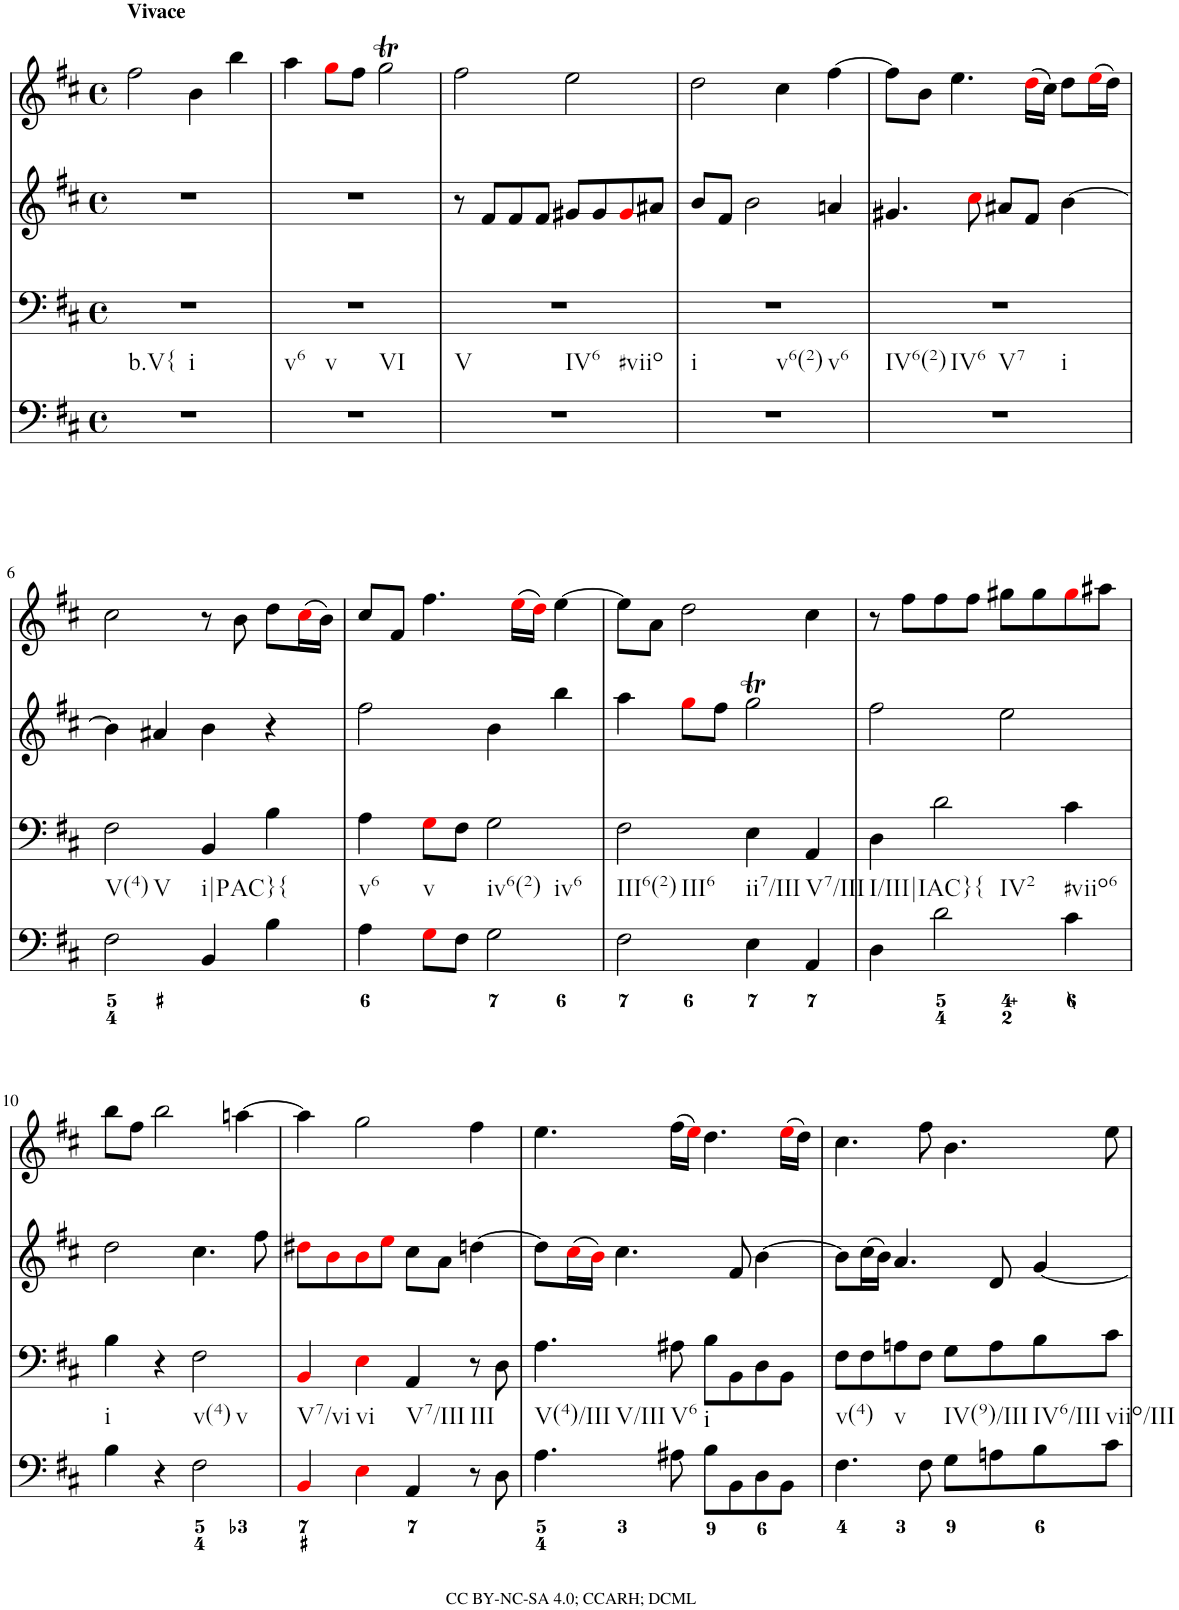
**kern	**kern	**kern	**kern
*part4	*part3	*part2	*part1
*staff4	*staff3	*staff2	*staff1
*I"Piano	*I"Piano	*I"Piano	*I"Piano
*I'Pno	*I'Pno	*I'Pno	*I'Pno
*clefF4	*clefF4	*clefG2	*clefG2
*k[f#c#]	*k[f#c#]	*k[f#c#]	*k[f#c#]
*b:	*b:	*b:	*b:
*M4/4	*M4/4	*M4/4	*M4/4
*met(c)	*met(c)	*met(c)	*met(c)
=1	=1	=1	=1
!	!	!	!LO:TX:a:B:t=Vivace
!	!LO:TX:b:t=b.V{	!	!
!	!LO:TX:b:t=i	!	!
1r	1r	1r	2ff#\
.	.	.	4b\
.	.	.	4bb\
=2	=2	=2	=2
!	!LO:TX:b:t=v6	!	!
!	!LO:TX:b:t=v	!	!
!	!LO:TX:b:t=VI	!	!
1r	1r	1r	4aa\
.	.	.	8ggi\L
.	.	.	8ff#\J
.	.	.	2ggT\
=3	=3	=3	=3
!	!LO:TX:b:t=V	!	!
!	!LO:TX:b:t=IV6	!	!
!	!LO:TX:b:t=#viio	!	!
1r	1r	8r	2ff#\
.	.	8f#/L	.
.	.	8f#/	.
.	.	8f#/J	.
.	.	8g#X/L	2ee\
.	.	8g#/	.
.	.	8g#i/	.
.	.	8a#X/J	.
=4	=4	=4	=4
!	!LO:TX:b:t=i	!	!
!	!LO:TX:b:t=v6(2)	!	!
!	!LO:TX:b:t=v6	!	!
1r	1r	8b/L	2dd\
.	.	8f#/J	.
.	.	2b\	.
.	.	.	4cc#\
.	.	4an/	[4ff#\
=5	=5	=5	=5
!	!LO:TX:b:t=IV6(2)	!	!
!	!LO:TX:b:t=IV6	!	!
!	!LO:TX:b:t=V7	!	!
!	!LO:TX:b:t=i	!	!
1r	1r	4.g#X/	8ff#\L]
.	.	.	8b\J
.	.	.	4.ee\
.	.	8cc#i\	.
.	.	8a#X/L	.
.	.	8f#/J	(16ddi\LL
.	.	.	16cc#\JJ)
.	.	[4b\	8dd\L
.	.	.	(16eei\L
.	.	.	16dd\JJ)
!!LO:LB:g=z
=6	=6	=6	=6
!	!LO:TX:b:t=V(4)	!	!
!	!LO:TX:b:t=V	!	!
2F#\	2F#\	4b\]	2cc#\
.	.	4a#X/	.
!	!LO:TX:b:t=i|PAC}{	!	!
4BB/	4BB/	4b\	8r
.	.	.	8b\
4B\	4B\	4r	8dd\L
.	.	.	(16cc#i\L
.	.	.	16b\JJ)
=7	=7	=7	=7
!	!LO:TX:b:t=v6	!	!
4A\	4A\	2ff#\	8cc#/L
.	.	.	8f#/J
!	!LO:TX:b:t=v	!	!
8Gi\L	8Gi\L	.	4.ff#\
8F#\J	8F#\J	.	.
!	!LO:TX:b:t=iv6(2)	!	!
!	!LO:TX:b:t=iv6	!	!
2G\	2G\	4b\	.
.	.	.	(16eei\LL
.	.	.	16ddi\JJ)
.	.	4bb\	[4ee\
=8	=8	=8	=8
!	!LO:TX:b:t=III6(2)	!	!
!	!LO:TX:b:t=III6	!	!
2F#\	2F#\	4aa\	8ee\L]
.	.	.	8a\J
.	.	8ggi\L	2dd\
.	.	8ff#\J	.
!	!LO:TX:b:t=ii7/III	!	!
4E\	4E\	2ggT\	.
!	!LO:TX:b:t=V7/III	!	!
4AA/	4AA/	.	4cc#\
=9	=9	=9	=9
!	!LO:TX:b:t=I/III|IAC}{	!	!
4D\	4D\	2ff#\	8r
.	.	.	8ff#\L
!	!LO:TX:b:t=IV2	!	!
2d\	2d\	.	8ff#\
.	.	.	8ff#\J
.	.	2ee\	8gg#X\L
.	.	.	8gg#\
!	!LO:TX:b:t=#viio6	!	!
4c#\	4c#\	.	8gg#i\
.	.	.	8aa#X\J
!!LO:LB:g=z
=10	=10	=10	=10
!	!LO:TX:b:t=i	!	!
4B\	4B\	2dd\	8bb\L
.	.	.	8ff#\J
4r	4r	.	2bb\
!	!LO:TX:b:t=v(4)	!	!
!	!LO:TX:b:t=v	!	!
2F#\	2F#\	4.cc#\	.
.	.	.	[4aan\
.	.	8ff#\	.
=11	=11	=11	=11
!	!LO:TX:b:t=V7/vi	!	!
4BBi/	4BBi/	8dd#Xi\L	4aa\]
.	.	8bi\	.
!	!LO:TX:b:t=vi	!	!
4Ei\	4Ei\	8bi\	2gg\
.	.	8eei\J	.
!	!LO:TX:b:t=V7/III	!	!
4AA/	4AA/	8cc#\L	.
.	.	8a\J	.
!	!LO:TX:b:t=III	!	!
8r	8r	[4ddn\	4ff#\
8D\	8D\	.	.
=12	=12	=12	=12
!	!LO:TX:b:t=V(4)/III	!	!
!	!LO:TX:b:t=V/III	!	!
4.A\	4.A\	8dd\L]	4.ee\
.	.	(16cc#i\L	.
.	.	16bi\JJ)	.
.	.	4.cc#\	.
!	!LO:TX:b:t=V6	!	!
8A#X\	8A#X\	.	(16ff#\LL
.	.	.	16eei\JJ)
!	!LO:TX:b:t=i	!	!
8B\L	8B\L	.	4.dd\
8BB\	8BB\	8f#/	.
8D\	8D\	[4b\	.
8BB\J	8BB\J	.	(16eei\LL
.	.	.	16dd\JJ)
=13	=13	=13	=13
!	!LO:TX:b:t=v(4)	!	!
4.F#\	8F#\L	8b\L]	4.cc#\
.	8F#\	(16cc#\L	.
.	.	16b\JJ)	.
!	!LO:TX:b:t=v	!	!
.	8An\	4.a/	.
8F#\	8F#\J	.	8ff#\
!	!LO:TX:b:t=IV(9)/III	!	!
8G\L	8G\L	.	4.b\
8An\	8A\	8d/	.
!	!LO:TX:b:t=IV6/III	!	!
8B\	8B\	[4g/	.
!	!LO:TX:b:t=viio/III	!	!
8c#\J	8c#\J	.	8ee\
=	=	=	=
*-	*-	*-	*-
